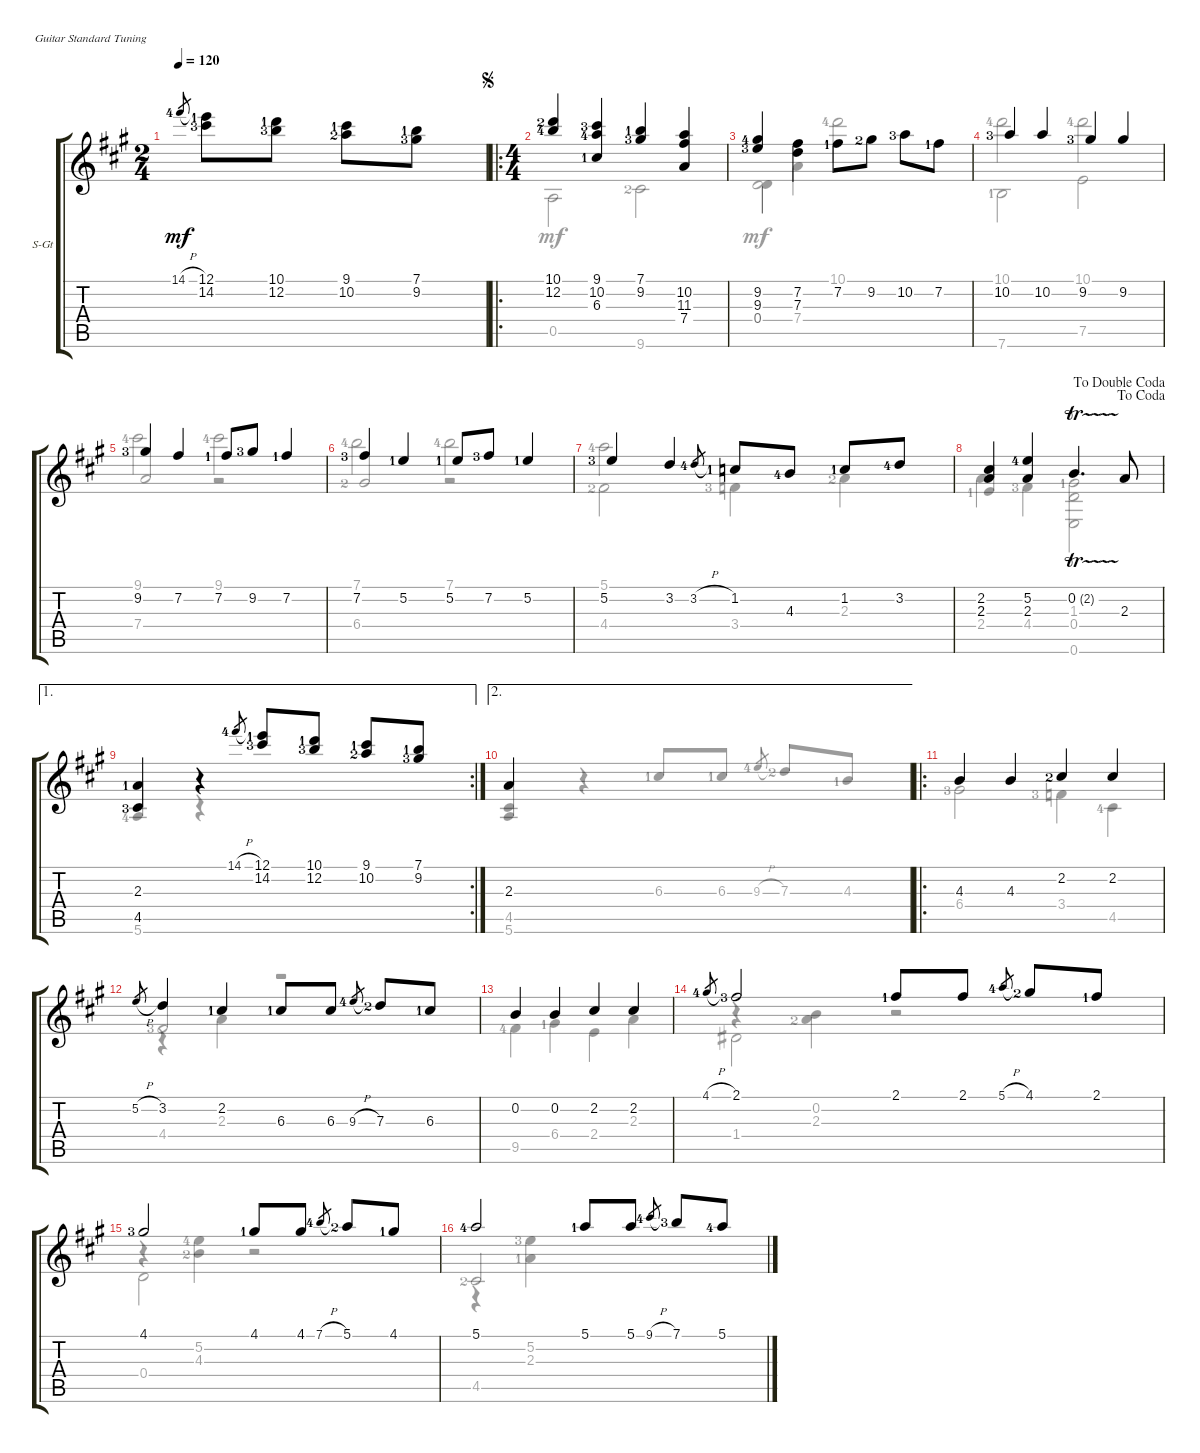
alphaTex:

\defaultSystemsLayout 4
\bracketExtendMode groupsimilarinstruments
\firstSystemTrackNameOrientation horizontal
\otherSystemsTrackNameOrientation horizontal
\track ("Steel Guitar" "S-Gt") {instrument acousticguitarsteel}
\staff {score tabs}
\tuning (E4 B3 G3 D3 A2 E2)
\voice
\ts (2 4)
\tempo 120
\clef g2
\scale
0.478166
\ks a
14.1{h lf 5}.8{gr dy mf instrument acousticguitarsteel} (12.1{lf 2} 14.2{lf 4}).8 (12.2{lf 4} 10.1{lf 2}).8 (9.1{lf 2} 10.2{lf 3}).8 (9.2{lf 4} 7.1{lf 2}).8 |
\ro
\ts (4 4)
\jump segno
\scale
0.521834 (10.1{lf 3} 12.2{lf 5}).4 (9.1{lf 4} 10.2{lf 5} 6.3{lf 2}).4 (7.1{lf 2} 9.2{lf 4}).4 (10.2 11.3 7.4).4 |
\scale
0.591667 (9.2{lf 5} 9.3{lf 4}).4 (7.2 7.3).4 7.2{lf 2}.8{beam invert} 9.2{lf 3}.8 10.2{lf 4}.8{beam invert} 7.2{lf 2}.8 |
\scale
0.408333 10.2{lf 4}.4 10.2.4 9.2{lf 4}.4 9.2.4 |
\scale
0.5 9.2{lf 4}.4 7.2.4 7.2{lf 2}.8 9.2{lf 4}.8 7.2{lf 2}.4 |
\scale
0.5 7.2{lf 4}.4 5.2{lf 2}.4 5.2{lf 2}.8 7.2{lf 4}.8 5.2{lf 2}.4 |
\scale
0.55 5.2{lf 4}.4 3.2.4 3.2{h lf 5}.8{gr} 1.2{lf 2}.8 4.3{lf 5}.8 1.2{lf 2}.8 3.2{lf 5}.8 |
\jump dacoda
\jump dadoublecoda
\scale
0.45 (2.2 2.3).4 (5.2{lf 5} 2.3).4 0.2{tr (2 16)}.4{d} 2.3.8 |
\ae 1
\rc 2
\scale
0.403197 (2.3{lf 2} 4.5{lf 4}).4 r.4 14.1{h lf 5}.8{gr} (12.1{lf 2} 14.2{lf 4}).8 (12.2{lf 4} 10.1{lf 2}).8 (9.1{lf 2} 10.2{lf 3}).8 (9.2{lf 4} 7.1{lf 2}).8 |
\ae 2
\scale
0.596803 2.3.4 |
\ro
\scale
0.29128 4.3.4 4.3.4 2.2{lf 3}.4 2.2.4 |
\scale
0.70872 5.2{h}.8{gr} 3.2.4 2.2{lf 2}.4 6.3{lf 2}.8 6.3.8 9.3{h lf 5}.8{gr} 7.3{lf 3}.8 6.3{lf 2}.8 |
\scale
0.268519 0.2.4 0.2.4 2.2.4 2.2.4 |
\scale
0.731481 4.1{h lf 5}.8{gr} 2.1{lf 4}.2 2.1{lf 2}.8 2.1.8 5.1{h lf 5}.8{gr} 4.1{lf 3}.8 2.1{lf 2}.8 |
\scale
0.5 4.1{lf 4}.2 4.1{lf 2}.8 4.1.8 7.1{h lf 5}.8{gr} 5.1{lf 3}.8 4.1{lf 2}.8 |
\scale
0.5 5.1{lf 5}.2 5.1{lf 2}.8 5.1.8 9.1{h lf 5}.8{gr} 7.1{lf 4}.8 5.1{lf 5}.8
\voice
\clef g2
\ottava regular
\simile none
\scale
0.478166
\ks a
|
\scale
0.521834 0.5.2 9.6{lf 3}.2 |
\scale
0.591667 0.4.4 7.4.4 10.1{lf 5}.2 |
\scale
0.408333 10.1{lf 5}.2 10.1{lf 5}.2 |
\scale
0.5 9.1{lf 5}.2 9.1{lf 5}.2 |
\scale
0.5 7.1{lf 5}.2 7.1{lf 5}.2 |
\scale
0.55 5.1{lf 5}.2 |
\scale
0.45 2.4{lf 2}.4{beam invert} |
\scale
0.403197 |
\scale
0.596803 |
\scale
0.29128 6.4{lf 4}.2 3.4{lf 4}.4 4.5{lf 5}.4 |
\scale
0.70872 4.4{lf 4}.2{beam invert} r.2 |
\scale
0.268519 9.5{lf 5}.4 6.4{lf 2}.4 2.4.4 2.3.4 |
\scale
0.731481 r.4 (2.3{lf 3} 0.2).4 r.2 |
\scale
0.5 r.4 (5.2{lf 5} 4.3{lf 3}).4 r.2 |
\scale
0.5 4.5{lf 3}.2{beam invert}
\voice
\clef g2
\ottava regular
\simile none
\scale
0.478166
\ks a
|
\scale
0.521834 |
\scale
0.591667 0.4.2 |
\scale
0.408333 7.6{lf 2}.2 7.5.2 |
\scale
0.5 7.4.2 r.2{beam invert} |
\scale
0.5 6.4{lf 3}.2 r.2{beam invert} |
\scale
0.55 4.4{lf 3}.2 3.4{lf 4}.4 2.3{lf 3}.4 |
\scale
0.45 2.3.4 4.4{lf 4}.4 (1.3{lf 2} 0.4 0.6).2 |
\scale
0.403197 5.6{lf 5}.4{beam invert} r.4{beam invert} |
\scale
0.596803 (5.6 4.5).4{beam invert} r.4{beam invert} 6.3{lf 2}.8{beam invert} 6.3{lf 2}.8 9.3{h lf 5}.8{gr beam invert} 7.3{lf 3}.8{beam invert} 4.3{lf 2}.8 |
\scale
0.29128 |
\scale
0.70872 r.4 2.3.4 |
\scale
0.268519 |
\scale
0.731481 1.4.2 |
\scale
0.5 0.4.2 |
\scale
0.5 r.4 (5.2{lf 4} 2.3{lf 2}).4
